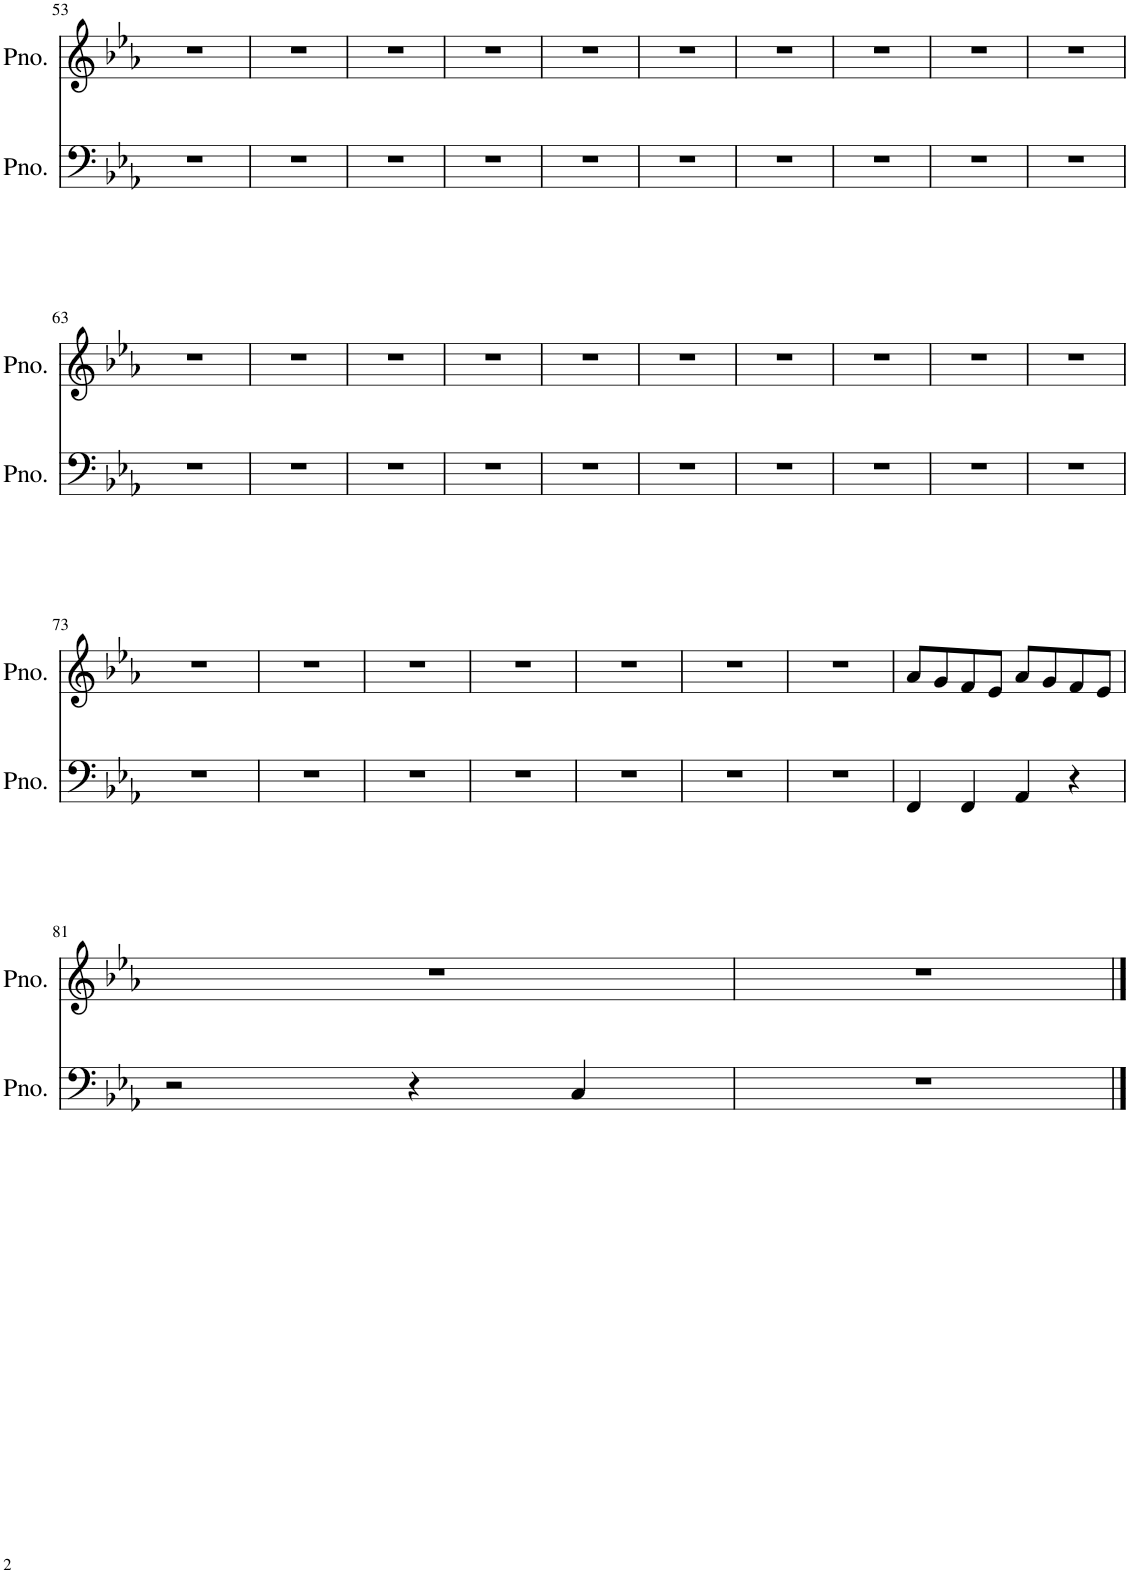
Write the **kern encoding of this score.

**kern	**kern
*part2	*part1
*staff2	*staff1
*I"Bass	*I"Lead
!!LO:PB:g=z
*clefF4	*clefG2
*k[b-e-a-]	*k[b-e-a-]
*M4/4	*M4/4
=53	=53
1r	1r
=54	=54
1r	1r
=55	=55
1r	1r
=56	=56
1r	1r
=57	=57
1r	1r
=58	=58
1r	1r
=59	=59
1r	1r
=60	=60
1r	1r
=61	=61
1r	1r
=62	=62
1r	1r
!!LO:LB:g=z
=63	=63
1r	1r
=64	=64
1r	1r
=65	=65
1r	1r
=66	=66
1r	1r
=67	=67
1r	1r
=68	=68
1r	1r
=69	=69
1r	1r
=70	=70
1r	1r
=71	=71
1r	1r
=72	=72
1r	1r
!!LO:LB:g=z
=73	=73
1r	1r
=74	=74
1r	1r
=75	=75
1r	1r
=76	=76
1r	1r
=77	=77
1r	1r
=78	=78
1r	1r
=79	=79
1r	1r
=80	=80
4FF/	8a-/L
.	8g/
4FF/	8f/
.	8e-/J
4AA-/	8a-/L
.	8g/
4r	8f/
.	8e-/J
!!LO:LB:g=z
=81	=81
2r	1r
4r	.
4C/	.
=82	=82
1r	1r
==	==
*-	*-
